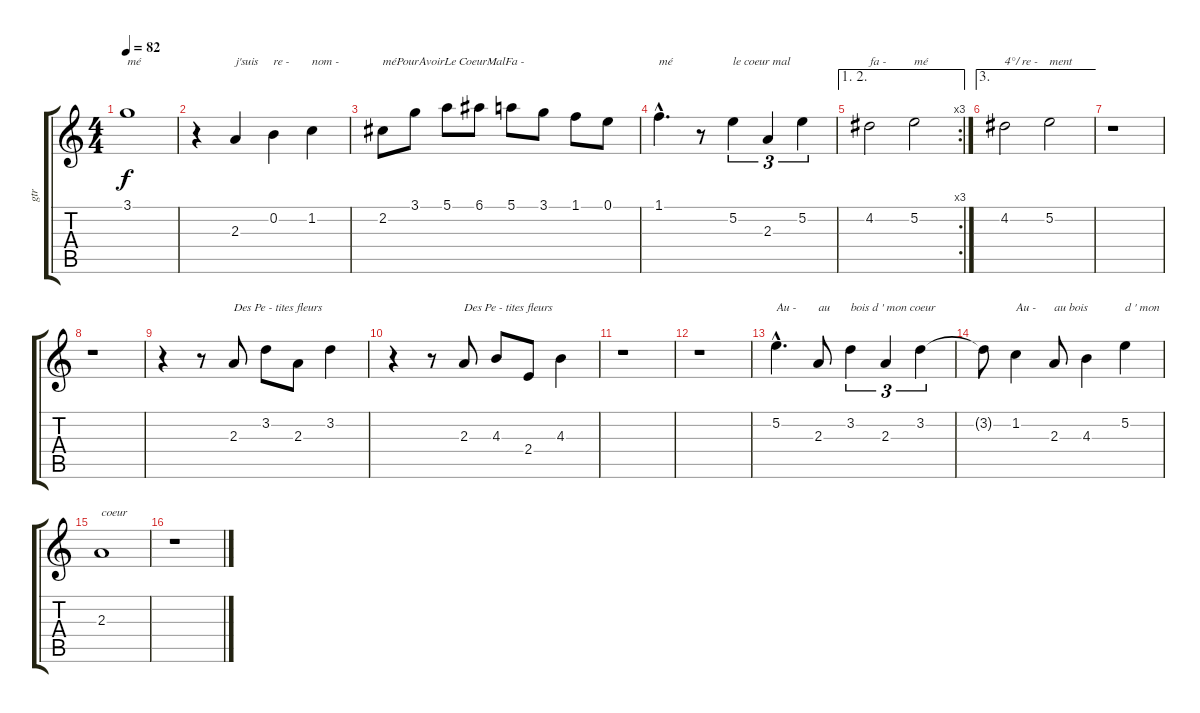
\track ("gtr" "gtr") {instrument acousticguitarnylon}
\staff {score tabs}
\tuning (E4 B3 G3 D3 A2 E2) {hide}
\ts (4 4)
\tempo 82
\clef g2
\ks c
3.1.1{txt "mé" dy f} |
r.4 2.3.4{txt "j'suis"} 0.2.4{txt "re -"} 1.2.4{txt "nom -"} |
2.2.8{txt "méPourAvoirLe CoeurMalFa -"} 3.1.8 5.1.8 6.1.8 5.1.8 3.1.8 1.1.8 0.1.8 |
1.1{hac}.4{d txt "mé"} r.8 5.2.4{tu (3 2) txt "le coeur mal"} 2.3.4{tu (3 2)} 5.2.4{tu (3 2)} |
\ae (1 2)
\rc 3
4.2.2{txt "fa -"} 5.2.2{txt "mé"} |
\ae 3
4.2.2{txt "4°/ re -"} 5.2.2{txt "ment"} |
r.1 |
r.1 |
r.4 r.8 2.3.8{txt "Des Pe - tites fleurs"} 3.2.8 2.3.8 3.2.4 |
r.4 r.8 2.3.8{txt "Des Pe - tites fleurs"} 4.3.8 2.4.8 4.3.4 |
r.1 |
r.1 |
5.2{hac}.4{d txt "Au -"} 2.3.8{txt "au"} 3.2.4{tu (3 2) txt "bois d ' mon coeur"} 2.3.4{tu (3 2)} 3.2.4{tu (3 2)} |
3.2{t}.8 1.2.4{txt "Au -"} 2.3.8{txt "au bois"} 4.3.4 5.2.4{txt "d ' mon"} |
2.3.1{txt "coeur"} |
r.1
